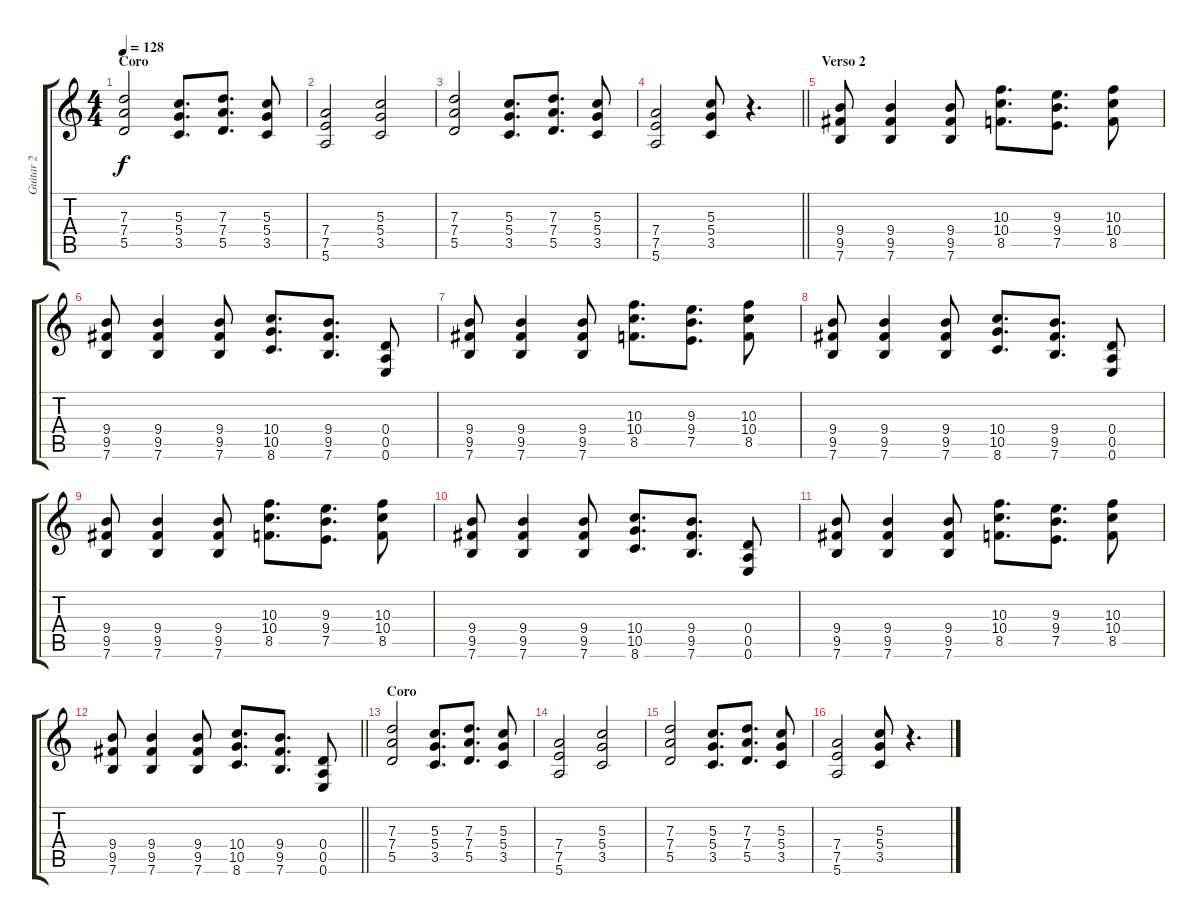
\track ("Guitar 2" "Guitar 2") {instrument distortionguitar}
\staff {score tabs}
\tuning (E4 B3 G3 D3 A2 E2) {hide}
\ts (4 4)
\section ("" "Coro")
\tempo 128
\clef g2
\ks c
(7.3 7.4 5.5).2{dy f} (5.3 5.4 3.5).8{d} (7.3 7.4 5.5).8{d} (5.3 5.4 3.5).8 |
(7.4 7.5 5.6).2 (5.3 5.4 3.5).2 |
(7.3 7.4 5.5).2 (5.3 5.4 3.5).8{d} (7.3 7.4 5.5).8{d} (5.3 5.4 3.5).8 |
\barLineRight lightlight
(7.4 7.5 5.6).2 (5.3 5.4 3.5).8 r.4{d} |
\section ("" "Verso 2")
(9.4 9.5 7.6).8 (9.4 9.5 7.6).4 (9.4 9.5 7.6).8 (10.3 10.4 8.5).8{d} (9.3 9.4 7.5).8{d} (10.3 10.4 8.5).8 |
(9.4 9.5 7.6).8 (9.4 9.5 7.6).4 (9.4 9.5 7.6).8 (10.4 10.5 8.6).8{d} (9.4 9.5 7.6).8{d} (0.4 0.5 0.6).8 |
(9.4 9.5 7.6).8 (9.4 9.5 7.6).4 (9.4 9.5 7.6).8 (10.3 10.4 8.5).8{d} (9.3 9.4 7.5).8{d} (10.3 10.4 8.5).8 |
(9.4 9.5 7.6).8 (9.4 9.5 7.6).4 (9.4 9.5 7.6).8 (10.4 10.5 8.6).8{d} (9.4 9.5 7.6).8{d} (0.4 0.5 0.6).8 |
(9.4 9.5 7.6).8 (9.4 9.5 7.6).4 (9.4 9.5 7.6).8 (10.3 10.4 8.5).8{d} (9.3 9.4 7.5).8{d} (10.3 10.4 8.5).8 |
(9.4 9.5 7.6).8 (9.4 9.5 7.6).4 (9.4 9.5 7.6).8 (10.4 10.5 8.6).8{d} (9.4 9.5 7.6).8{d} (0.4 0.5 0.6).8 |
(9.4 9.5 7.6).8 (9.4 9.5 7.6).4 (9.4 9.5 7.6).8 (10.3 10.4 8.5).8{d} (9.3 9.4 7.5).8{d} (10.3 10.4 8.5).8 |
\barLineRight lightlight
(9.4 9.5 7.6).8 (9.4 9.5 7.6).4 (9.4 9.5 7.6).8 (10.4 10.5 8.6).8{d} (9.4 9.5 7.6).8{d} (0.4 0.5 0.6).8 |
\section ("" "Coro")
(7.3 7.4 5.5).2 (5.3 5.4 3.5).8{d} (7.3 7.4 5.5).8{d} (5.3 5.4 3.5).8 |
(7.4 7.5 5.6).2 (5.3 5.4 3.5).2 |
(7.3 7.4 5.5).2 (5.3 5.4 3.5).8{d} (7.3 7.4 5.5).8{d} (5.3 5.4 3.5).8 |
(7.4 7.5 5.6).2 (5.3 5.4 3.5).8 r.4{d}
